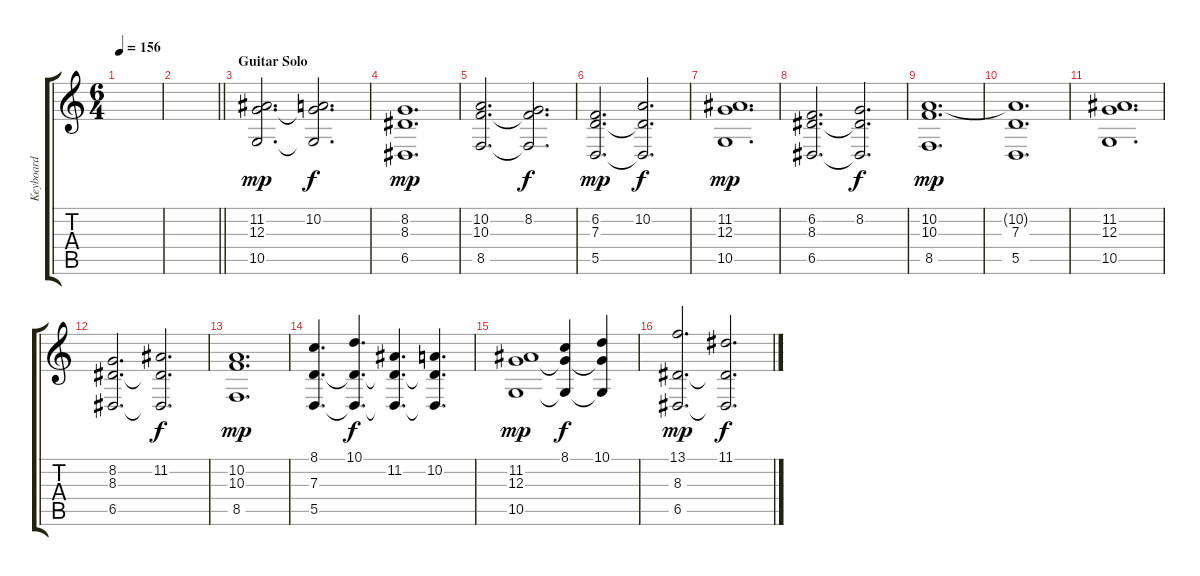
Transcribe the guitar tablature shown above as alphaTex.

\track ("Keyboard" "Keyboard") {instrument stringensemble1}
\staff {score tabs}
\tuning (E4 B3 G3 D3 A2 E2) {hide}
\ts (6 4)
\tempo 156
\clef g2
\ks c
|
\barLineRight lightlight
|
\section ("" "Guitar Solo")
(11.2 12.3 10.5).2{d dy mp volume 8 instrument pad4choir} (10.2 12.3{t} 10.5{t}).2{d dy f} |
(8.2 8.3 6.5).1{d dy mp} |
(10.2 10.3 8.5).2{d} (8.2 10.3{t} 8.5{t}).2{d dy f} |
(6.2 7.3 5.5).2{d dy mp} (10.2 7.3{t} 5.5{t}).2{d dy f} |
(11.2 12.3 10.5).1{d dy mp} |
(6.2 8.3 6.5).2{d} (8.2 8.3{t} 6.5{t}).2{d dy f} |
(10.2 10.3 8.5).1{d dy mp} |
(10.2{t} 7.3 5.5).1{d} |
(11.2 12.3 10.5).1{d} |
(8.2 8.3 6.5).2{d} (11.2 8.3{t} 6.5{t}).2{d dy f} |
(10.2 10.3 8.5).1{d dy mp} |
(8.1 7.3 5.5).4{d} (10.1 7.3{t} 5.5{t}).4{d dy f} (11.2 7.3{t} 5.5{t}).4{d} (10.2 7.3{t} 5.5{t}).4{d} |
(11.2 12.3 10.5).1{dy mp} (8.1 12.3{t} 10.5{t}).4{dy f} (10.1 12.3{t} 10.5{t}).4 |
(13.1 8.3 6.5).2{d dy mp} (11.1 8.3{t} 6.5{t}).2{d dy f}
